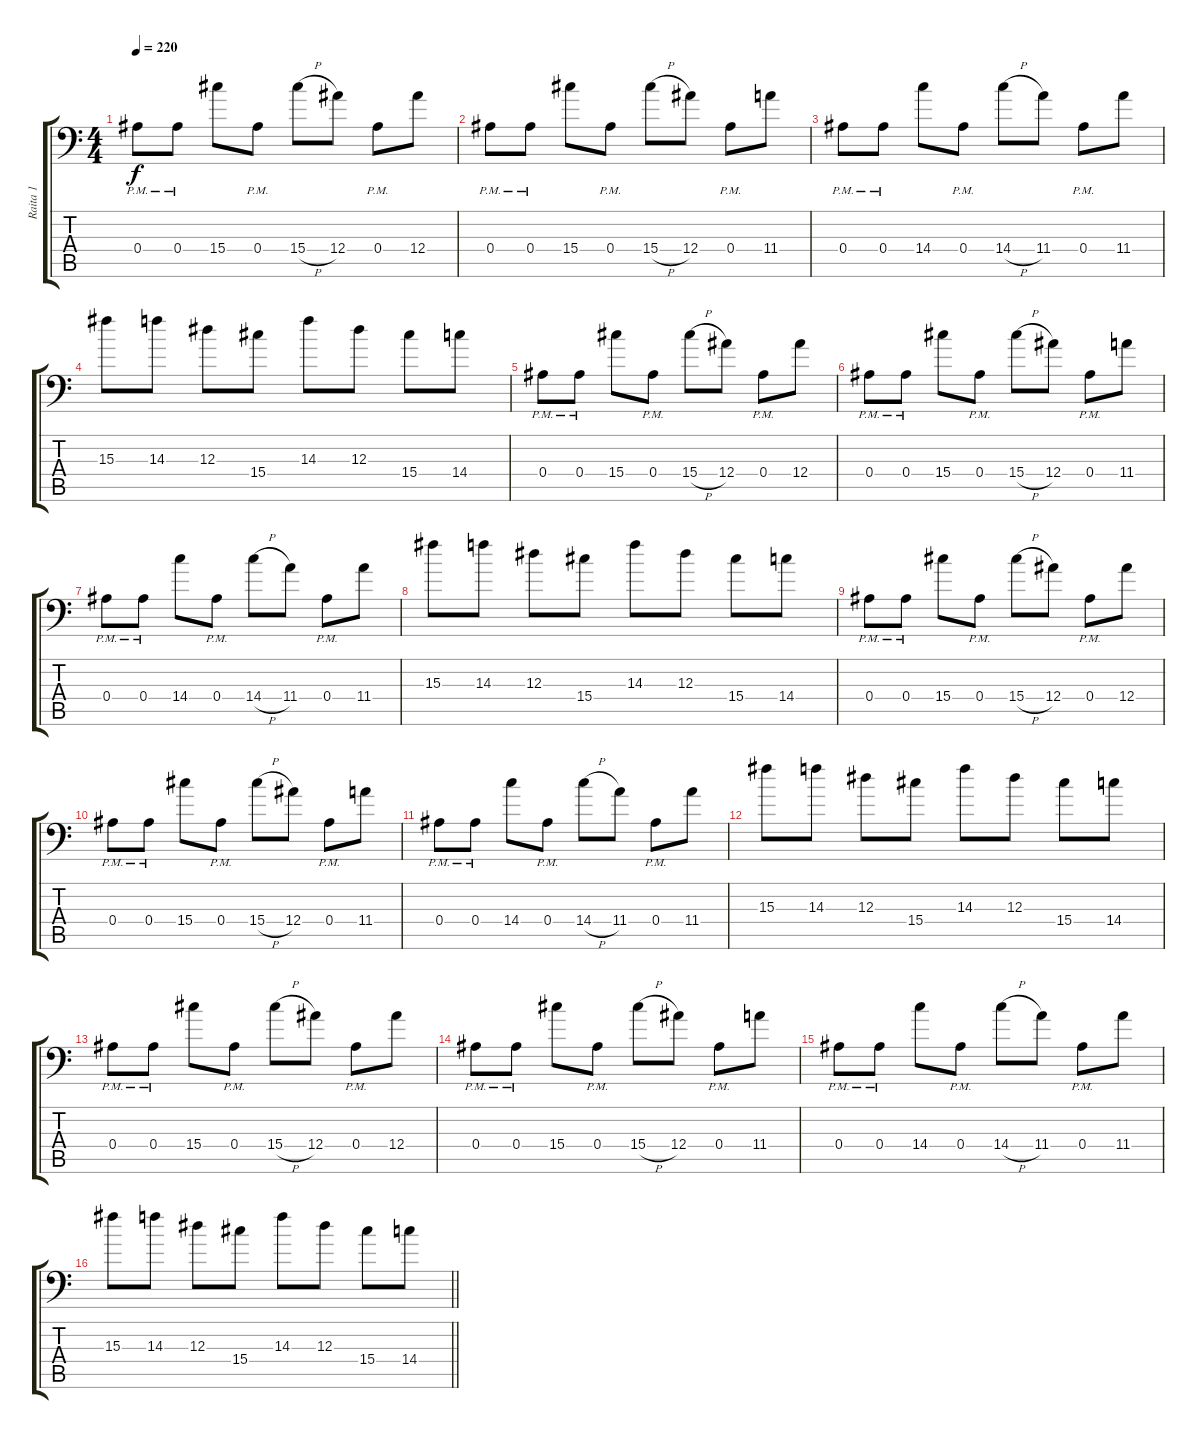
\track ("Raita 1" "Raita 1") {instrument distortionguitar}
\staff {score tabs}
\tuning (C4 G3 Eb3 Bb2 F2 Bb1) {hide}
\ts (4 4)
\section ("" "")
\tempo 220
\clef f4
\ks c
0.4{pm}.8{dy f} 0.4{pm}.8 15.4.8 0.4{pm}.8 15.4{h}.8 12.4.8 0.4{pm}.8 12.4.8 |
0.4{pm}.8 0.4{pm}.8 15.4.8 0.4{pm}.8 15.4{h}.8 12.4.8 0.4{pm}.8 11.4.8 |
0.4{pm}.8 0.4{pm}.8 14.4.8 0.4{pm}.8 14.4{h}.8 11.4.8 0.4{pm}.8 11.4.8 |
15.3.8 14.3.8 12.3.8 15.4.8 14.3.8 12.3.8 15.4.8 14.4.8 |
0.4{pm}.8 0.4{pm}.8 15.4.8 0.4{pm}.8 15.4{h}.8 12.4.8 0.4{pm}.8 12.4.8 |
0.4{pm}.8 0.4{pm}.8 15.4.8 0.4{pm}.8 15.4{h}.8 12.4.8 0.4{pm}.8 11.4.8 |
0.4{pm}.8 0.4{pm}.8 14.4.8 0.4{pm}.8 14.4{h}.8 11.4.8 0.4{pm}.8 11.4.8 |
15.3.8 14.3.8 12.3.8 15.4.8 14.3.8 12.3.8 15.4.8 14.4.8 |
0.4{pm}.8 0.4{pm}.8 15.4.8 0.4{pm}.8 15.4{h}.8 12.4.8 0.4{pm}.8 12.4.8 |
0.4{pm}.8 0.4{pm}.8 15.4.8 0.4{pm}.8 15.4{h}.8 12.4.8 0.4{pm}.8 11.4.8 |
0.4{pm}.8 0.4{pm}.8 14.4.8 0.4{pm}.8 14.4{h}.8 11.4.8 0.4{pm}.8 11.4.8 |
15.3.8 14.3.8 12.3.8 15.4.8 14.3.8 12.3.8 15.4.8 14.4.8 |
0.4{pm}.8 0.4{pm}.8 15.4.8 0.4{pm}.8 15.4{h}.8 12.4.8 0.4{pm}.8 12.4.8 |
0.4{pm}.8 0.4{pm}.8 15.4.8 0.4{pm}.8 15.4{h}.8 12.4.8 0.4{pm}.8 11.4.8 |
0.4{pm}.8 0.4{pm}.8 14.4.8 0.4{pm}.8 14.4{h}.8 11.4.8 0.4{pm}.8 11.4.8 |
\barLineRight lightlight
15.3.8 14.3.8 12.3.8 15.4.8 14.3.8 12.3.8 15.4.8 14.4.8
